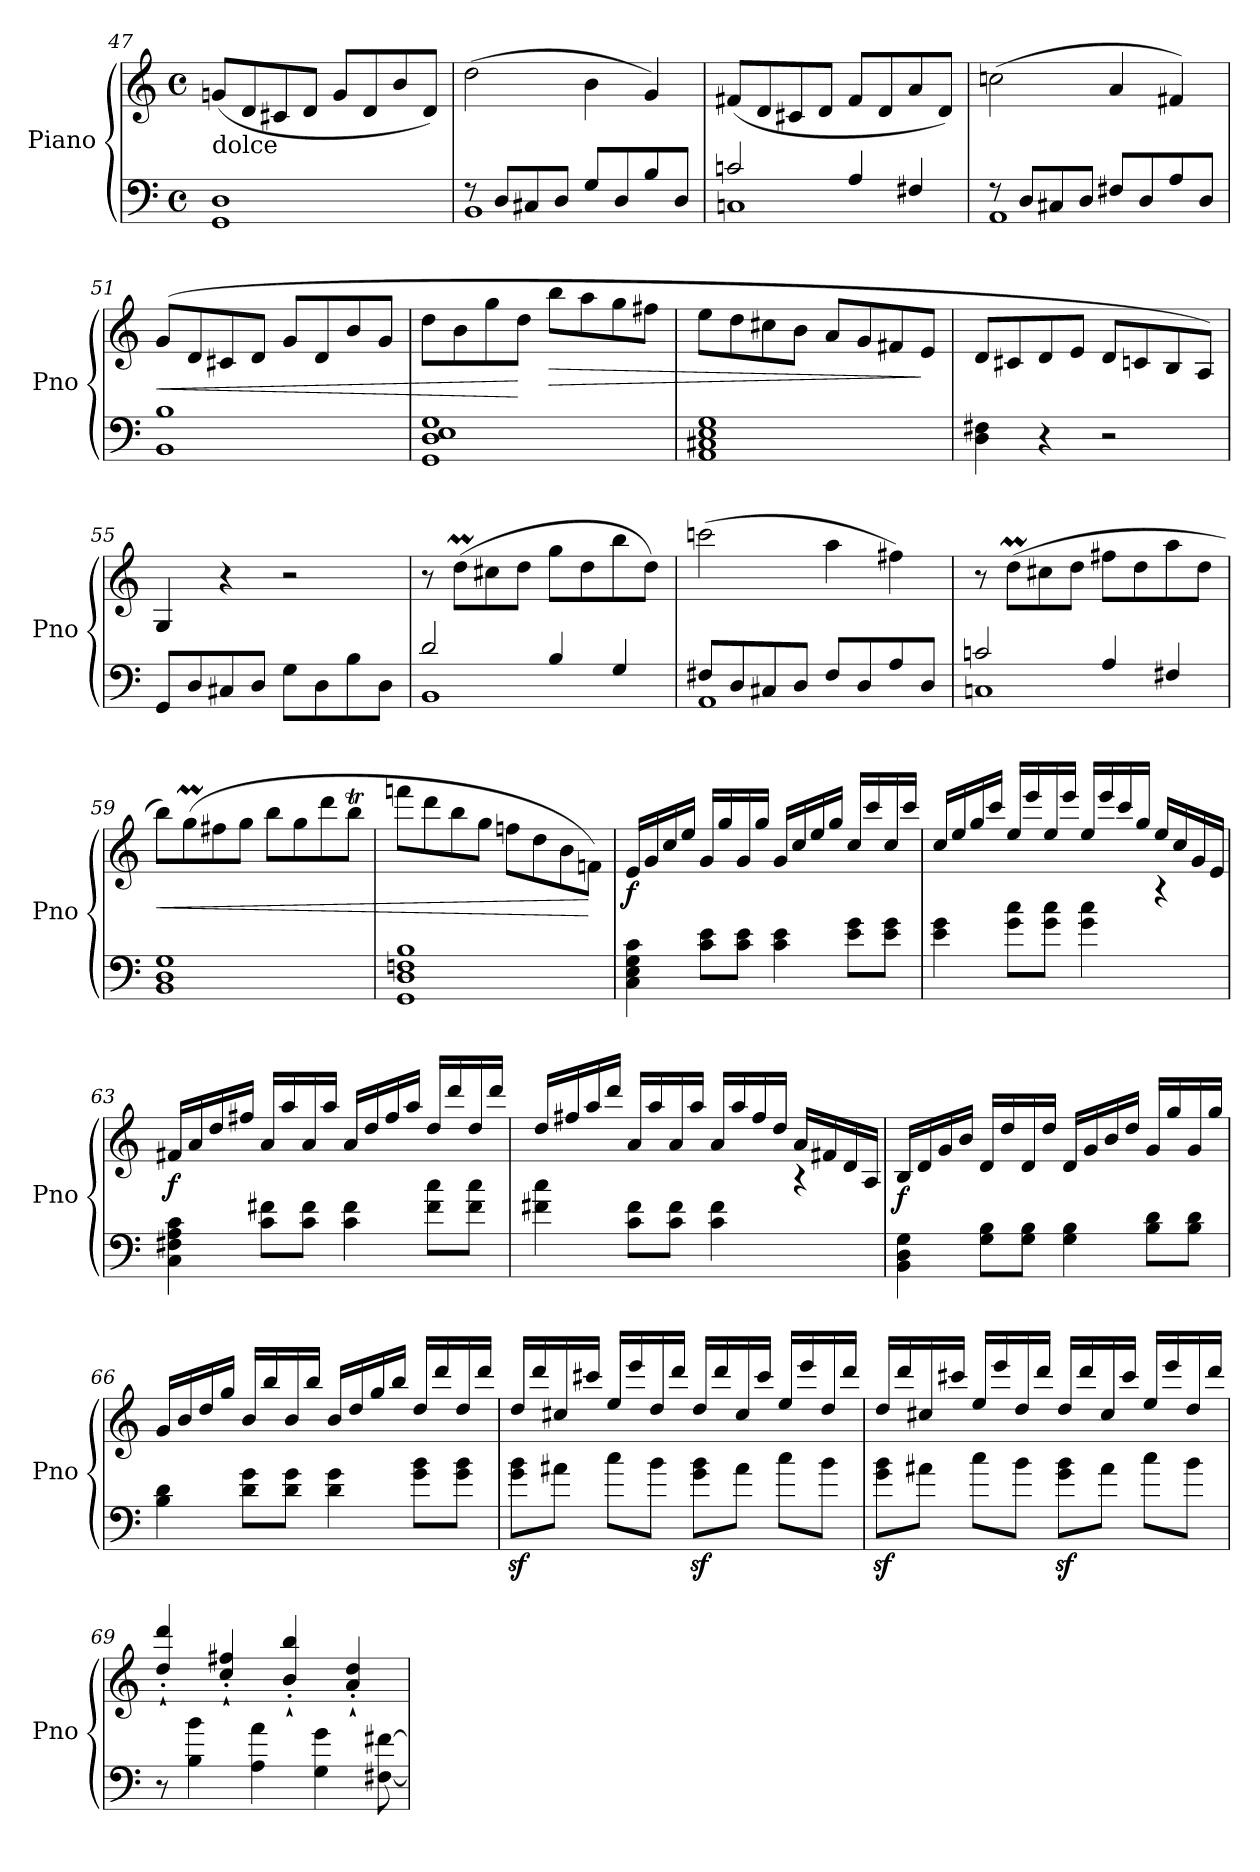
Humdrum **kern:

**kern	**kern	**dynam
*part1	*part1	*part1
*staff2	*staff1	*staff1/2
*I"Piano	*	*
*I'Pno	*	*
*clefF4	*clefG2	*
*k[]	*k[]	*
*M4/4	*M4/4	*
*met(c)	*met(c)	*
=47	=47	=47
!	!LO:TX:b:t=dolce	!
1GG 1D	(<8gn/L	.
.	8d/	.
.	8c#X/	.
.	8d/J	.
.	8g/L	.
.	8d/	.
.	8b/	.
.	8d/J)	.
=48	=48	=48
*^	*	*
8rF	1BB	(>2dd\	.
8D/L	.	.	.
8C#X/	.	.	.
8D/J	.	.	.
8G/L	.	4b\	.
8D/	.	.	.
8B/	.	4g/)	.
8D/J	.	.	.
=49	=49	=49	=49
2cn/	1Cn	(<8f#X/L	.
.	.	8d/	.
.	.	8c#X/	.
.	.	8d/J	.
4A/	.	8f#/L	.
.	.	8d/	.
4F#X/	.	8a/	.
.	.	8d/J)	.
!!LO:LB:g=z
=50	=50	=50	=50
8rF	1AA	(>2ccn\	.
8D/L	.	.	.
8C#X/	.	.	.
8D/J	.	.	.
8F#X/L	.	4a/	.
8D/	.	.	.
8A/	.	4f#X/)	.
8D/J	.	.	.
*v	*v	*	*
=51	=51	=51
!	!	!LO:HP:b
1BB 1B	(>8g/L	<
.	8d/	.
.	8c#X/	.
.	8d/J	.
.	8g/L	.
.	8d/	.
.	8b/	.
.	8g/J	.
=52	=52	=52
1GG 1D 1E 1G	8dd\L	.
.	8b\	.
.	8gg\	.
.	8dd\J	[
!	!	!LO:HP:b
.	8bb\L	>
.	8aa\	.
.	8gg\	.
.	8ff#X\J	.
=53	=53	=53
1AA 1C#X 1E 1G	8ee\L	.
.	8dd\	.
.	8cc#X\	.
.	8b\J	.
.	8a/L	.
.	8g/	.
.	8f#X/	.
.	8e/J	]
!!LO:LB:g=z
=54	=54	=54
4D\ 4F#X\	8d/L	.
.	8c#X/	.
4r	8d/	.
.	8e/J	.
2r	8d/L	.
.	8cn/	.
.	8B/	.
.	8A/J)	.
=55	=55	=55
8GG/L	4G/	.
8D/	.	.
8C#X/	4r	.
8D/J	.	.
8G\L	2r	.
8D\	.	.
8B\	.	.
8D\J	.	.
=56	=56	=56
*^	*	*
2d/	1BB	8r	.
.	.	(<8ddM\L	.
.	.	8cc#X\	.
.	.	8dd\J	.
4B/	.	8gg\L	.
.	.	8dd\	.
4G/	.	8bb\	.
.	.	8dd\J)	.
=57	=57	=57	=57
8F#X/L	1AA	(>2cccn\	.
8D/	.	.	.
8C#X/	.	.	.
8D/J	.	.	.
8F#/L	.	4aa\	.
8D/	.	.	.
8A/	.	4ff#X\)	.
8D/J	.	.	.
!!LO:PB:g=z
=58	=58	=58	=58
2cn/	1Cn	8r	.
.	.	(<8ddM\L	.
.	.	8cc#X\	.
.	.	8dd\J	.
4A/	.	8ff#X\L	.
.	.	8dd\	.
4F#X/	.	8aa\	.
.	.	8dd\J	.
*v	*v	*	*
=59	=59	=59
!	!	!LO:HP:b
1BB 1D 1G	8bb\L)	<
.	(<8ggM\	.
.	8ff#X\	.
.	8gg\J	.
.	8bb\L	.
.	8gg\	.
.	8ddd\	.
.	8bbt\J	.
=60	=60	=60
1GG 1D 1Fn 1B	8fffn\L	.
.	8ddd\	.
.	8bb\	.
.	8gg\J	.
.	8ffn\L	.
.	8dd\	.
.	8b\	.
.	8fn\J)	[
!!LO:LB:g=z
=61	=61	=61
!	!	!LO:DY:b
4C\ 4E\ 4G\ 4c\	16e/LL	f
.	16g/	.
.	16cc/	.
.	16ee/JJ	.
8c\ 8e\L	16g/LL	.
.	16gg/	.
8c\ 8e\J	16g/	.
.	16gg/JJ	.
4c\ 4e\	16g/LL	.
.	16cc/	.
.	16ee/	.
.	16gg/JJ	.
8e\ 8g\L	16cc/LL	.
.	16ccc/	.
8e\ 8g\J	16cc/	.
.	16ccc/JJ	.
=62	=62	=62
4e\ 4g\	16cc/LL	.
.	16ee/	.
.	16gg/	.
.	16ccc/JJ	.
8g\ 8cc\L	16ee/LL	.
.	16eee/	.
8g\ 8cc\J	16ee/	.
.	16eee/JJ	.
4g\ 4cc\	16ee/LL	.
.	16eee/	.
.	16ccc/	.
.	16gg/JJ	.
4rff	16ee/LL	.
.	16cc/	.
.	16g/	.
.	16e/JJ	.
!!LO:LB:g=z
=63	=63	=63
!	!	!LO:DY:b
4C\ 4F#X\ 4A\ 4c\	16f#X/LL	f
.	16a/	.
.	16dd/	.
.	16ff#X/JJ	.
8c\ 8f#X\L	16a/LL	.
.	16aa/	.
8c\ 8f#\J	16a/	.
.	16aa/JJ	.
4c\ 4f#\	16a/LL	.
.	16dd/	.
.	16ff#/	.
.	16aa/JJ	.
8f#\ 8cc\L	16dd/LL	.
.	16ddd/	.
8f#\ 8cc\J	16dd/	.
.	16ddd/JJ	.
=64	=64	=64
4f#X\ 4cc\	16dd/LL	.
.	16ff#X/	.
.	16aa/	.
.	16ddd/JJ	.
8c\ 8f#\L	16a/LL	.
.	16aa/	.
8c\ 8f#\J	16a/	.
.	16aa/JJ	.
4c\ 4f#\	16a/LL	.
.	16aa/	.
.	16ff#/	.
.	16dd/JJ	.
4rdd	16a/LL	.
.	16f#X/	.
.	16d/	.
.	16A/JJ	.
!!LO:LB:g=z
=65	=65	=65
!	!	!LO:DY:b
4BB\ 4D\ 4G\	16B/LL	f
.	16d/	.
.	16g/	.
.	16b/JJ	.
8G\ 8B\L	16d/LL	.
.	16dd/	.
8G\ 8B\J	16d/	.
.	16dd/JJ	.
4G\ 4B\	16d/LL	.
.	16g/	.
.	16b/	.
.	16dd/JJ	.
8B\ 8d\L	16g/LL	.
.	16gg/	.
8B\ 8d\J	16g/	.
.	16gg/JJ	.
=66	=66	=66
4B\ 4d\	16g/LL	.
.	16b/	.
.	16dd/	.
.	16gg/JJ	.
8d\ 8g\L	16b/LL	.
.	16bb/	.
8d\ 8g\J	16b/	.
.	16bb/JJ	.
4d\ 4g\	16b/LL	.
.	16dd/	.
.	16gg/	.
.	16bb/JJ	.
8g\ 8b\L	16dd/LL	.
.	16ddd/	.
8g\ 8b\J	16dd/	.
.	16ddd/JJ	.
!!LO:LB:g=z
=67	=67	=67
8g\z> 8b\z>L	16dd/LL	.
.	16ddd/	.
8a#X\J	16cc#X/	.
.	16ccc#X/JJ	.
8cc\L	16ee/LL	.
.	16eee/	.
8b\J	16dd/	.
.	16ddd/JJ	.
8g\z> 8b\z>L	16dd/LL	.
.	16ddd/	.
8a#\J	16cc#/	.
.	16ccc#/JJ	.
8cc\L	16ee/LL	.
.	16eee/	.
8b\J	16dd/	.
.	16ddd/JJ	.
=68	=68	=68
8g\z> 8b\z>L	16dd/LL	.
.	16ddd/	.
8a#X\J	16cc#X/	.
.	16ccc#X/JJ	.
8cc\L	16ee/LL	.
.	16eee/	.
8b\J	16dd/	.
.	16ddd/JJ	.
8g\z> 8b\z>L	16dd/LL	.
.	16ddd/	.
8a#\J	16cc#/	.
.	16ccc#/JJ	.
8cc\L	16ee/LL	.
.	16eee/	.
8b\J	16dd/	.
.	16ddd/JJ	.
=69	=69	=69
8r	4dd/'` 4ddd/'`	.
4B\ 4b\	.	.
.	4cc/'` 4ff#X/'`	.
4A\ 4a\	.	.
.	4b/'` 4bb/'`	.
4G\ 4g\	.	.
.	4a/'` 4dd/'`	.
[8F#X\ [8f#X\	.	.
=	=	=
*-	*-	*-
